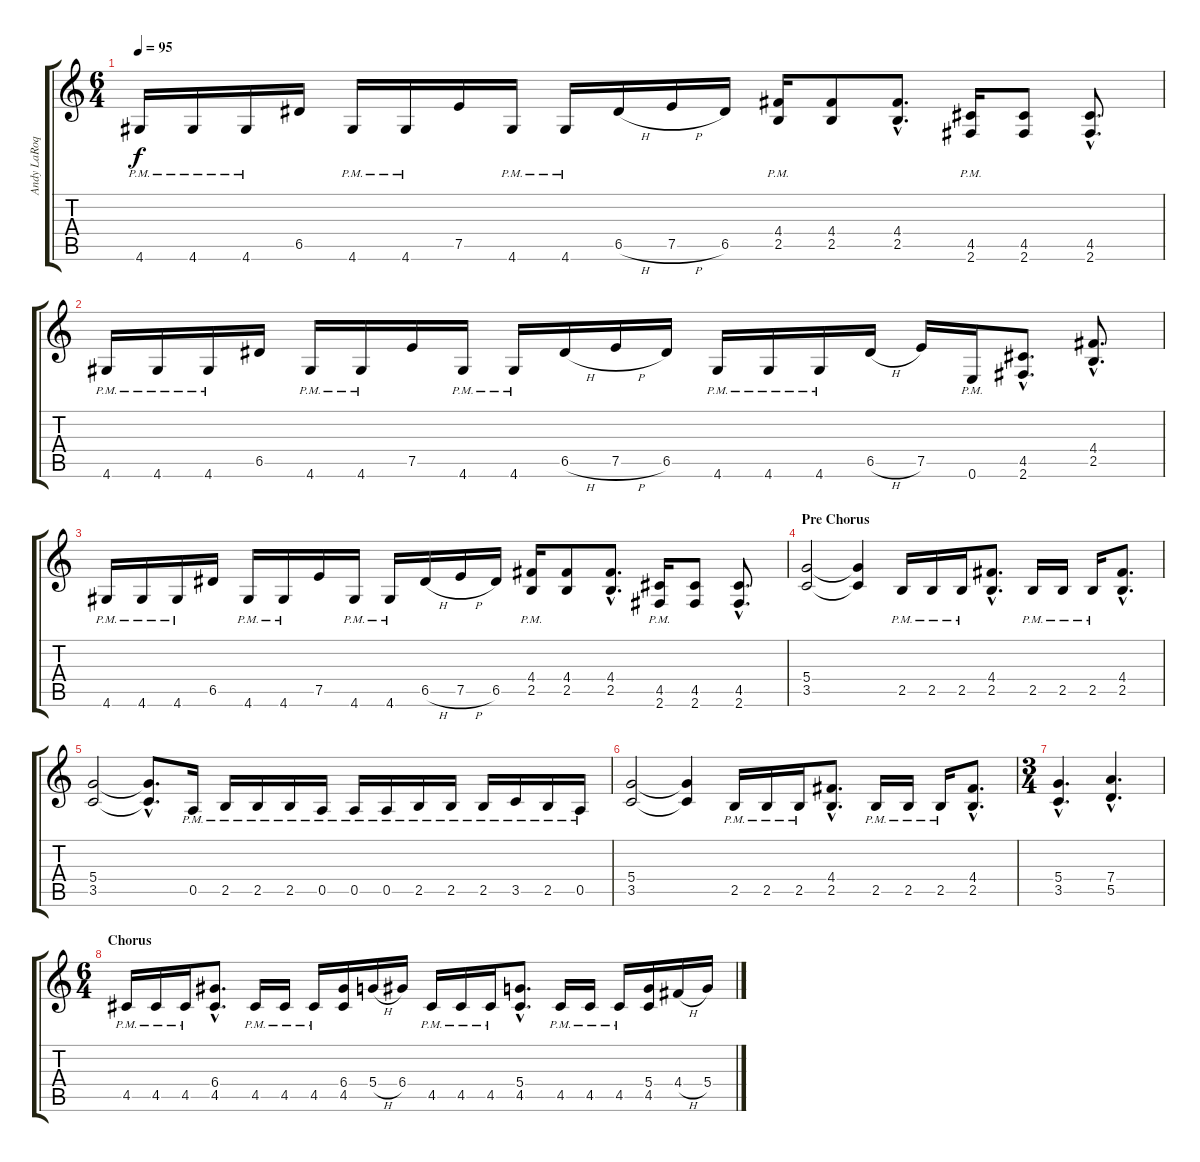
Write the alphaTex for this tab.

\track ("Andy LaRoque" "Andy LaRoq") {instrument distortionguitar}
\staff {score tabs}
\tuning (E4 B3 G3 D3 A2 E2) {hide}
\ts (6 4)
\tempo 95
\clef g2
\ks c
4.6{pm}.16{dy f} 4.6{pm}.16 4.6{pm}.16 6.5.16 4.6{pm}.16 4.6{pm}.16 7.5.16 4.6{pm}.16 4.6{pm}.16 6.5{h}.16 7.5{h}.16 6.5.16 (4.4{pm} 2.5{pm}).16 (4.4 2.5).8 (4.4{hac} 2.5{hac}).8{d} (4.5{pm} 2.6{pm}).16 (4.5 2.6).8 (4.5{hac} 2.6{hac}).8{d} |
4.6{pm}.16 4.6{pm}.16 4.6{pm}.16 6.5.16 4.6{pm}.16 4.6{pm}.16 7.5.16 4.6{pm}.16 4.6{pm}.16 6.5{h}.16 7.5{h}.16 6.5.16 4.6{pm}.16 4.6{pm}.16 4.6{pm}.16 6.5{h}.16 7.5.16 0.6{pm}.16 (4.5{hac} 2.6{hac}).8{d} (4.4{hac} 2.5{hac}).8{d} |
4.6{pm}.16 4.6{pm}.16 4.6{pm}.16 6.5.16 4.6{pm}.16 4.6{pm}.16 7.5.16 4.6{pm}.16 4.6{pm}.16 6.5{h}.16 7.5{h}.16 6.5.16 (4.4{pm} 2.5{pm}).16 (4.4 2.5).8 (4.4{hac} 2.5{hac}).8{d} (4.5{pm} 2.6{pm}).16 (4.5 2.6).8 (4.5{hac} 2.6{hac}).8{d} |
\section ("" "Pre Chorus")
(5.4 3.5).2 (5.4{t} 3.5{t}).4 2.5{pm}.16 2.5{pm}.16 2.5{pm}.16 (4.4{hac} 2.5{hac}).8{d} 2.5{pm}.16 2.5{pm}.16 2.5{pm}.16 (4.4{hac} 2.5{hac}).8{d} |
(5.4 3.5).2 (5.4{hac t} 3.5{hac t}).8{d} 0.5{pm}.16 2.5{pm}.16 2.5{pm}.16 2.5{pm}.16 0.5{pm}.16 0.5{pm}.16 0.5{pm}.16 2.5{pm}.16 2.5{pm}.16 2.5{pm}.16 3.5{pm}.16 2.5{pm}.16 0.5{pm}.16 |
(5.4 3.5).2 (5.4{t} 3.5{t}).4 2.5{pm}.16 2.5{pm}.16 2.5{pm}.16 (4.4{hac} 2.5{hac}).8{d} 2.5{pm}.16 2.5{pm}.16 2.5{pm}.16 (4.4{hac} 2.5{hac}).8{d} |
\ts (3 4)
(5.4{hac} 3.5{hac}).4{d} (7.4{hac} 5.5{hac}).4{d} |
\ts (6 4)
\section ("" "Chorus")
4.5{pm}.16 4.5{pm}.16 4.5{pm}.16 (6.4{hac} 4.5{hac}).8{d} 4.5{pm}.16 4.5{pm}.16 4.5{pm}.16 (6.4 4.5).16 5.4{h}.16 6.4.16 4.5{pm}.16 4.5{pm}.16 4.5{pm}.16 (5.4{hac} 4.5{hac}).8{d} 4.5{pm}.16 4.5{pm}.16 4.5{pm}.16 (5.4 4.5).16 4.4{h}.16 5.4.16
